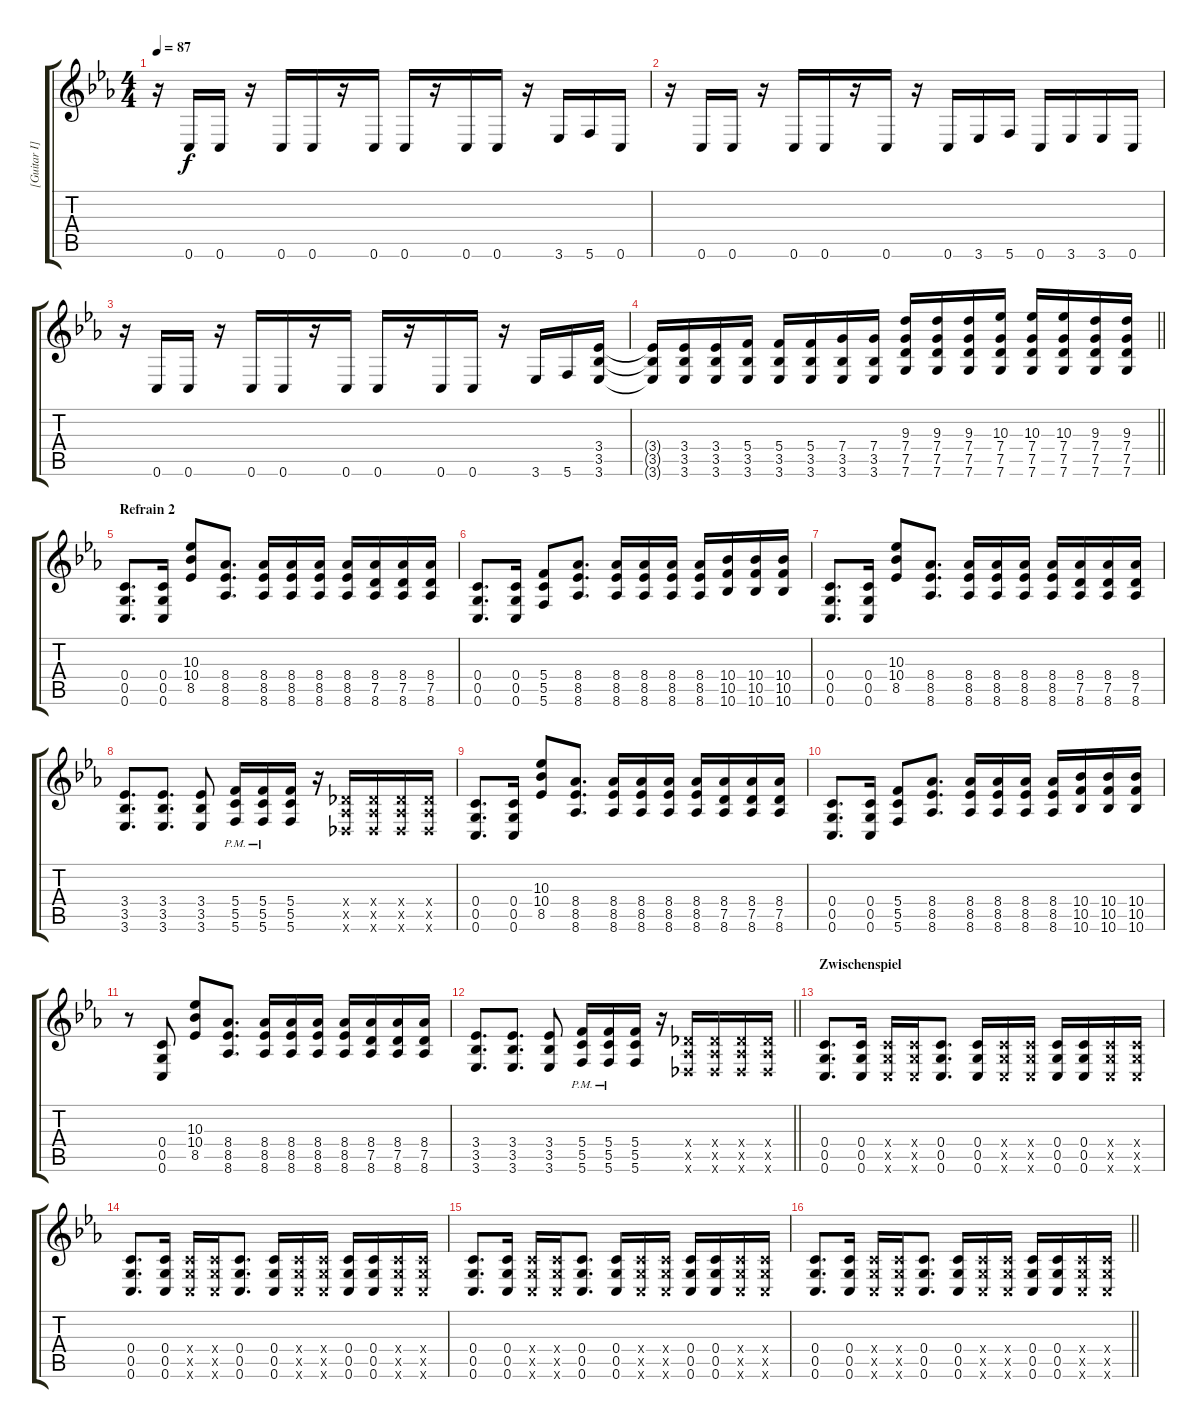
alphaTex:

\track ("[Guitar I]" "[Guitar I]") {instrument distortionguitar}
\staff {score tabs}
\tuning (D4 A3 F3 C3 G2 C2) {hide}
\ts (4 4)
\tempo 87
\clef g2
\ks cminor
r.16{dy f} 0.6.16 0.6.16 r.16 0.6.16 0.6.16 r.16 0.6.16 0.6.16 r.16 0.6.16 0.6.16 r.16 3.6.16 5.6.16 0.6.16 |
r.16 0.6.16 0.6.16 r.16 0.6.16 0.6.16 r.16 0.6.16 r.16 0.6.16 3.6.16 5.6.16 0.6.16 3.6.16 3.6.16 0.6.16 |
r.16 0.6.16 0.6.16 r.16 0.6.16 0.6.16 r.16 0.6.16 0.6.16 r.16 0.6.16 0.6.16 r.16 3.6.16 5.6.16 (3.4 3.5 3.6).16 |
\barLineRight lightlight
(3.4{t} 3.5{t} 3.6{t}).16 (3.4 3.5 3.6).16 (3.4 3.5 3.6).16 (5.4 3.5 3.6).16 (5.4 3.5 3.6).16 (5.4 3.5 3.6).16 (7.4 3.5 3.6).16 (7.4 3.5 3.6).16 (9.3 7.4 7.5 7.6).16 (9.3 7.4 7.5 7.6).16 (9.3 7.4 7.5 7.6).16 (10.3 7.4 7.5 7.6).16 (10.3 7.4 7.5 7.6).16 (10.3 7.4 7.5 7.6).16 (9.3 7.4 7.5 7.6).16 (9.3 7.4 7.5 7.6).16 |
\section ("" "Refrain 2")
(0.4 0.5 0.6).8{d} (0.4 0.5 0.6).16 (10.3 10.4 8.5).8 (8.4 8.5 8.6).8{d} (8.4 8.5 8.6).16 (8.4 8.5 8.6).16 (8.4 8.5 8.6).16 (8.4 8.5 8.6).16 (8.4 7.5 8.6).16 (8.4 7.5 8.6).16 (8.4 7.5 8.6).16 |
(0.4 0.5 0.6).8{d} (0.4 0.5 0.6).16 (5.4 5.5 5.6).8 (8.4 8.5 8.6).8{d} (8.4 8.5 8.6).16 (8.4 8.5 8.6).16 (8.4 8.5 8.6).16 (8.4 8.5 8.6).16 (10.4 10.5 10.6).16 (10.4 10.5 10.6).16 (10.4 10.5 10.6).16 |
(0.4 0.5 0.6).8{d} (0.4 0.5 0.6).16 (10.3 10.4 8.5).8 (8.4 8.5 8.6).8{d} (8.4 8.5 8.6).16 (8.4 8.5 8.6).16 (8.4 8.5 8.6).16 (8.4 8.5 8.6).16 (8.4 7.5 8.6).16 (8.4 7.5 8.6).16 (8.4 7.5 8.6).16 |
(3.4 3.5 3.6).8{d} (3.4 3.5 3.6).8{d} (3.4 3.5 3.6).8 (5.4{pm} 5.5{pm} 5.6{pm}).16 (5.4{pm} 5.5{pm} 5.6{pm}).16 (5.4 5.5 5.6).16 r.16 (1.4{x} 1.5{x} 1.6{x}).16 (1.4{x} 1.5{x} 1.6{x}).16 (1.4{x} 1.5{x} 1.6{x}).16 (1.4{x} 1.5{x} 1.6{x}).16 |
(0.4 0.5 0.6).8{d} (0.4 0.5 0.6).16 (10.3 10.4 8.5).8 (8.4 8.5 8.6).8{d} (8.4 8.5 8.6).16 (8.4 8.5 8.6).16 (8.4 8.5 8.6).16 (8.4 8.5 8.6).16 (8.4 7.5 8.6).16 (8.4 7.5 8.6).16 (8.4 7.5 8.6).16 |
(0.4 0.5 0.6).8{d} (0.4 0.5 0.6).16 (5.4 5.5 5.6).8 (8.4 8.5 8.6).8{d} (8.4 8.5 8.6).16 (8.4 8.5 8.6).16 (8.4 8.5 8.6).16 (8.4 8.5 8.6).16 (10.4 10.5 10.6).16 (10.4 10.5 10.6).16 (10.4 10.5 10.6).16 |
r.8 (0.4 0.5 0.6).8 (10.3 10.4 8.5).8 (8.4 8.5 8.6).8{d} (8.4 8.5 8.6).16 (8.4 8.5 8.6).16 (8.4 8.5 8.6).16 (8.4 8.5 8.6).16 (8.4 7.5 8.6).16 (8.4 7.5 8.6).16 (8.4 7.5 8.6).16 |
\barLineRight lightlight
(3.4 3.5 3.6).8{d} (3.4 3.5 3.6).8{d} (3.4 3.5 3.6).8 (5.4{pm} 5.5{pm} 5.6{pm}).16 (5.4{pm} 5.5{pm} 5.6{pm}).16 (5.4 5.5 5.6).16 r.16 (1.4{x} 1.5{x} 1.6{x}).16 (1.4{x} 1.5{x} 1.6{x}).16 (1.4{x} 1.5{x} 1.6{x}).16 (1.4{x} 1.5{x} 1.6{x}).16 |
\section ("" "Zwischenspiel")
(0.4 0.5 0.6).8{d} (0.4 0.5 0.6).16 (0.4{x} 0.5{x} 0.6{x}).16 (0.4{x} 0.5{x} 0.6{x}).16 (0.4 0.5 0.6).8{d} (0.4 0.5 0.6).16 (0.4{x} 0.5{x} 0.6{x}).16 (0.4{x} 0.5{x} 0.6{x}).16 (0.4 0.5 0.6).16 (0.4 0.5 0.6).16 (0.4{x} 0.5{x} 0.6{x}).16 (0.4{x} 0.5{x} 0.6{x}).16 |
(0.4 0.5 0.6).8{d} (0.4 0.5 0.6).16 (0.4{x} 0.5{x} 0.6{x}).16 (0.4{x} 0.5{x} 0.6{x}).16 (0.4 0.5 0.6).8{d} (0.4 0.5 0.6).16 (0.4{x} 0.5{x} 0.6{x}).16 (0.4{x} 0.5{x} 0.6{x}).16 (0.4 0.5 0.6).16 (0.4 0.5 0.6).16 (0.4{x} 0.5{x} 0.6{x}).16 (0.4{x} 0.5{x} 0.6{x}).16 |
(0.4 0.5 0.6).8{d} (0.4 0.5 0.6).16 (0.4{x} 0.5{x} 0.6{x}).16 (0.4{x} 0.5{x} 0.6{x}).16 (0.4 0.5 0.6).8{d} (0.4 0.5 0.6).16 (0.4{x} 0.5{x} 0.6{x}).16 (0.4{x} 0.5{x} 0.6{x}).16 (0.4 0.5 0.6).16 (0.4 0.5 0.6).16 (0.4{x} 0.5{x} 0.6{x}).16 (0.4{x} 0.5{x} 0.6{x}).16 |
\barLineRight lightlight
(0.4 0.5 0.6).8{d} (0.4 0.5 0.6).16 (0.4{x} 0.5{x} 0.6{x}).16 (0.4{x} 0.5{x} 0.6{x}).16 (0.4 0.5 0.6).8{d} (0.4 0.5 0.6).16 (0.4{x} 0.5{x} 0.6{x}).16 (0.4{x} 0.5{x} 0.6{x}).16 (0.4 0.5 0.6).16 (0.4 0.5 0.6).16 (0.4{x} 0.5{x} 0.6{x}).16 (0.4{x} 0.5{x} 0.6{x}).16
